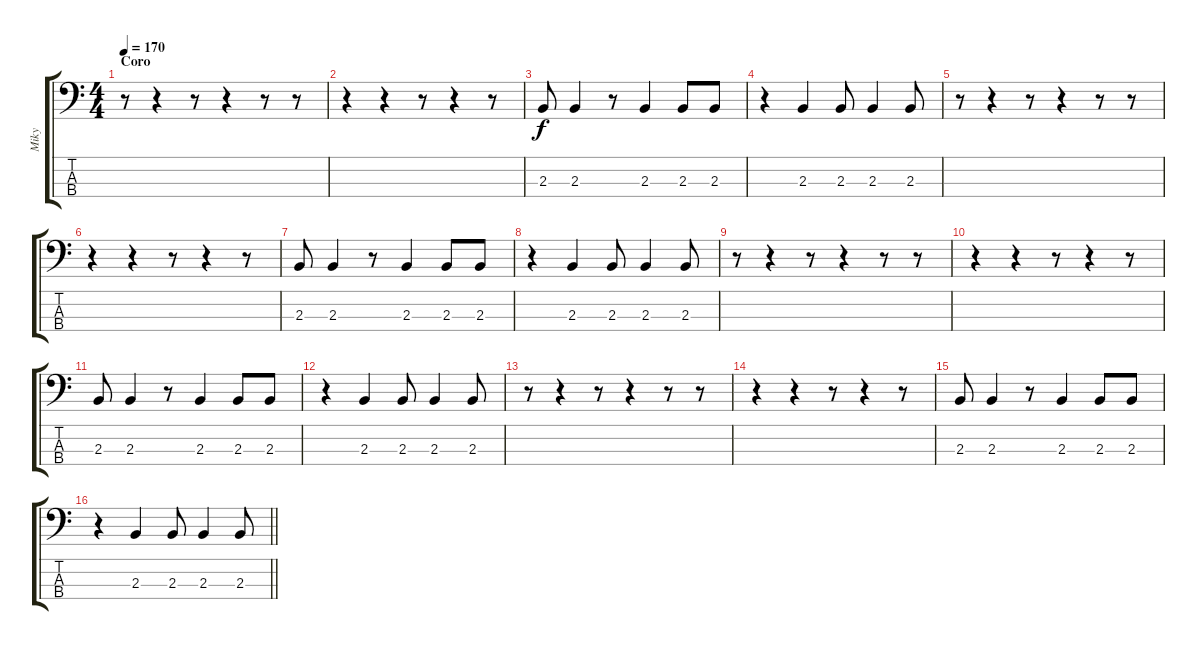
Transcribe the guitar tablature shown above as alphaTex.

\track ("Miky" "Miky") {instrument electricbassfinger}
\staff {score tabs}
\tuning (G2 D2 A1 E1) {hide}
\ts (4 4)
\section ("" "Coro")
\tempo 170
\clef f4
\ks c
r.8{dy f} r.4 r.8 r.4 r.8 r.8 |
r.4 r.4 r.8 r.4 r.8 |
2.3.8 2.3.4 r.8 2.3.4 2.3.8 2.3.8 |
r.4 2.3.4 2.3.8 2.3.4 2.3.8 |
r.8 r.4 r.8 r.4 r.8 r.8 |
r.4 r.4 r.8 r.4 r.8 |
2.3.8 2.3.4 r.8 2.3.4 2.3.8 2.3.8 |
r.4 2.3.4 2.3.8 2.3.4 2.3.8 |
r.8 r.4 r.8 r.4 r.8 r.8 |
r.4 r.4 r.8 r.4 r.8 |
2.3.8 2.3.4 r.8 2.3.4 2.3.8 2.3.8 |
r.4 2.3.4 2.3.8 2.3.4 2.3.8 |
r.8 r.4 r.8 r.4 r.8 r.8 |
r.4 r.4 r.8 r.4 r.8 |
2.3.8 2.3.4 r.8 2.3.4 2.3.8 2.3.8 |
\barLineRight lightlight
r.4 2.3.4 2.3.8 2.3.4 2.3.8
